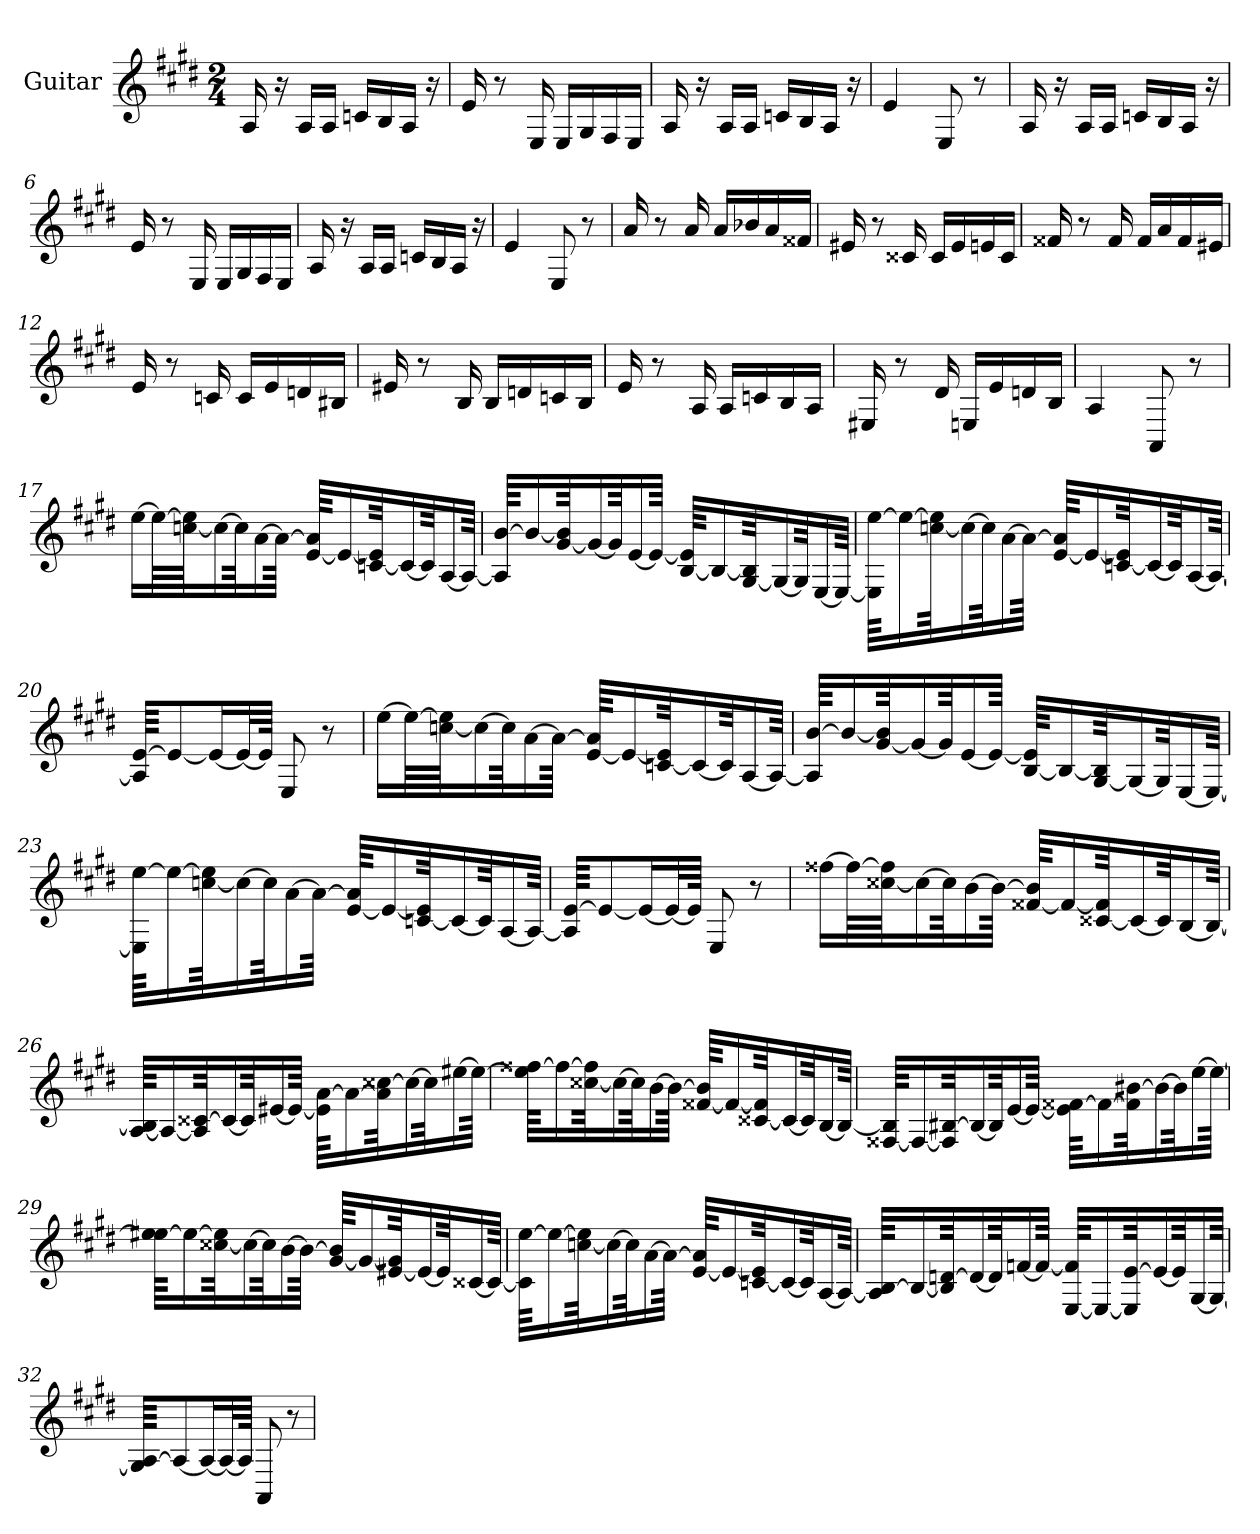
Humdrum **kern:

**kern
*part1
*staff1
*I"Guitar
*clefG2
*k[f#c#g#d#]
*E:
*M2/4
=1
16A/
16r
16A/LL
16A/JJ
16cn/LL
16B/
16A/JJ
16r
=2
16e/
8r
16E/
16E/LL
16G#/
16F#/
16E/JJ
=3
16A/
16r
16A/LL
16A/JJ
16cn/LL
16B/
16A/JJ
16r
=4
4e/
8E/
8r
!!LO:LB:g=z
=5
16A/
16r
16A/LL
16A/JJ
16cn/LL
16B/
16A/JJ
16r
=6
16e/
8r
16E/
16E/LL
16G#/
16F#/
16E/JJ
=7
16A/
16r
16A/LL
16A/JJ
16cn/LL
16B/
16A/JJ
16r
=8
4e/
8E/
8r
=9
16a/
8r
16a/
16a/LL
16b-X/
16a/
16f##X/JJ
!!LO:LB:g=z
=10
16e#X/
8r
16c##X/
16c##/LL
16e#/
16en/
16c##/JJ
=11
16f##X/
8r
16f##/
16f##/LL
16a/
16f##/
16e#X/JJ
=12
16e/
8r
16cn/
16c/LL
16e/
16dn/
16B#X/JJ
=13
16e#X/
8r
16B/
16B/LL
16dn/
16cn/
16B/JJ
!!LO:LB:g=z
=14
16e/
8r
16A/
16A/LL
16cn/
16B/
16A/JJ
=15
16E#X/
8r
16d#/
16En/LL
16e/
16dn/
16B/JJ
=16
4A/
8AA/
8r
=17
[16ee\LL
64ee\LL_
[64ccn\ 64ee\]JJ
16cc\_
64cc\KK]
[16a\
64a\JJkk_
[64e/ 64a/]KKLL
16e/_
[64cn/ 64e/]KK
16c/_
64c/KK]
[16A/
64A/JJkk_
!!LO:LB:g=z
=18
64A/] [64b/KKLL
16b/_
[64g#/ 64b/]KK
16g#/_
64g#/KK]
[16e/
64e/JJkk_
[64B/ 64e/]KKLL
16B/_
[64G#/ 64B/]KK
16G#/_
64G#/KK]
[16E/
64E/JJkk_
=19
64E\] [64ee\KKLL
16ee\_
[64ccn\ 64ee\]KK
16cc\_
64cc\KK]
[16a\
64a\JJkk_
[64e/ 64a/]KKLL
16e/_
[64cn/ 64e/]KK
16c/_
64c/KK]
[16A/
64A/JJkk_
=20
64A/] [64e/KKKL
8e/_
16e/L_
32e/L_
64e/JJJk]
8E/
8r
!!LO:LB:g=z
=21
[16ee\LL
64ee\LL_
[64ccn\ 64ee\]JJ
16cc\_
64cc\KK]
[16a\
64a\JJkk_
[64e/ 64a/]KKLL
16e/_
[64cn/ 64e/]KK
16c/_
64c/KK]
[16A/
64A/JJkk_
=22
64A/] [64b/KKLL
16b/_
[64g#/ 64b/]KK
16g#/_
64g#/KK]
[16e/
64e/JJkk_
[64B/ 64e/]KKLL
16B/_
[64G#/ 64B/]KK
16G#/_
64G#/KK]
[16E/
64E/JJkk_
=23
64E\] [64ee\KKLL
16ee\_
[64ccn\ 64ee\]KK
16cc\_
64cc\KK]
[16a\
64a\JJkk_
[64e/ 64a/]KKLL
16e/_
[64cn/ 64e/]KK
16c/_
64c/KK]
[16A/
64A/JJkk_
!!LO:LB:g=z
=24
64A/] [64e/KKKL
8e/_
16e/L_
32e/L_
64e/JJJk]
8E/
8r
=25
[16ff##X\LL
64ff##\LL_
[64cc##X\ 64ff##\]JJ
16cc##\_
64cc##\KK]
[16b\
64b\JJkk_
[64f##X/ 64b/]KKLL
16f##/_
[64c##X/ 64f##/]KK
16c##/_
64c##/KK]
[16B/
64B/JJkk_
=26
[64A/ 64B/]KKLL
16A/_
64A/] [64c##X/KK
16c##/_
64c##/KK]
[16e#X/
64e#/JJkk_
64e#\] [64a\KKLL
16a\_
64a\] [64cc##X\KK
16cc##\_
64cc##\KK]
[16ee#X\
64ee#\JJkk_
!!LO:LB:g=z
=27
64ee#\] [64ff##X\KKLL
16ff##\_
[64cc##X\ 64ff##\]KK
16cc##\_
64cc##\KK]
[16b\
64b\JJkk_
[64f##X/ 64b/]KKLL
16f##/_
[64c##X/ 64f##/]KK
16c##/_
64c##/KK]
[16B/
64B/JJkk_
=28
[64F##X/ 64B/]KKLL
16F##/_
64F##/] [64B#X/KK
16B#/_
64B#/KK]
[16e/
64e/JJkk_
64e\] [64f##X\KKLL
16f##\_
64f##\] [64b#X\KK
16b#\_
64b#\KK]
[16ee\
64ee\JJkk_
!!LO:LB:g=z
=29
64ee\] [64ee#X\KKLL
16ee#\_
[64cc##X\ 64ee#\]KK
16cc##\_
64cc##\KK]
[16b\
64b\JJkk_
[64g#/ 64b/]KKLL
16g#/_
[64e#X/ 64g#/]KK
16e#/_
64e#/KK]
[16c##X/
64c##/JJkk_
=30
64c##\] [64ee\KKLL
16ee\_
[64ccn\ 64ee\]KK
16cc\_
64cc\KK]
[16a\
64a\JJkk_
[64e/ 64a/]KKLL
16e/_
[64cn/ 64e/]KK
16c/_
64c/KK]
[16A/
64A/JJkk_
!!LO:PB:g=z
=31
64A/] [64B/KKLL
16B/_
64B/] [64dn/KK
16d/_
64d/KK]
[16fn/
64f/JJkk_
[64E/ 64f/]KKLL
16E/_
64E/] [64e/KK
16e/_
64e/KK]
[16G#/
64G#/JJkk_
=32
64G#/] [64A/KKKL
8A/_
16A/L_
32A/L_
64A/JJJk]
8AA/
8r
=
*-
